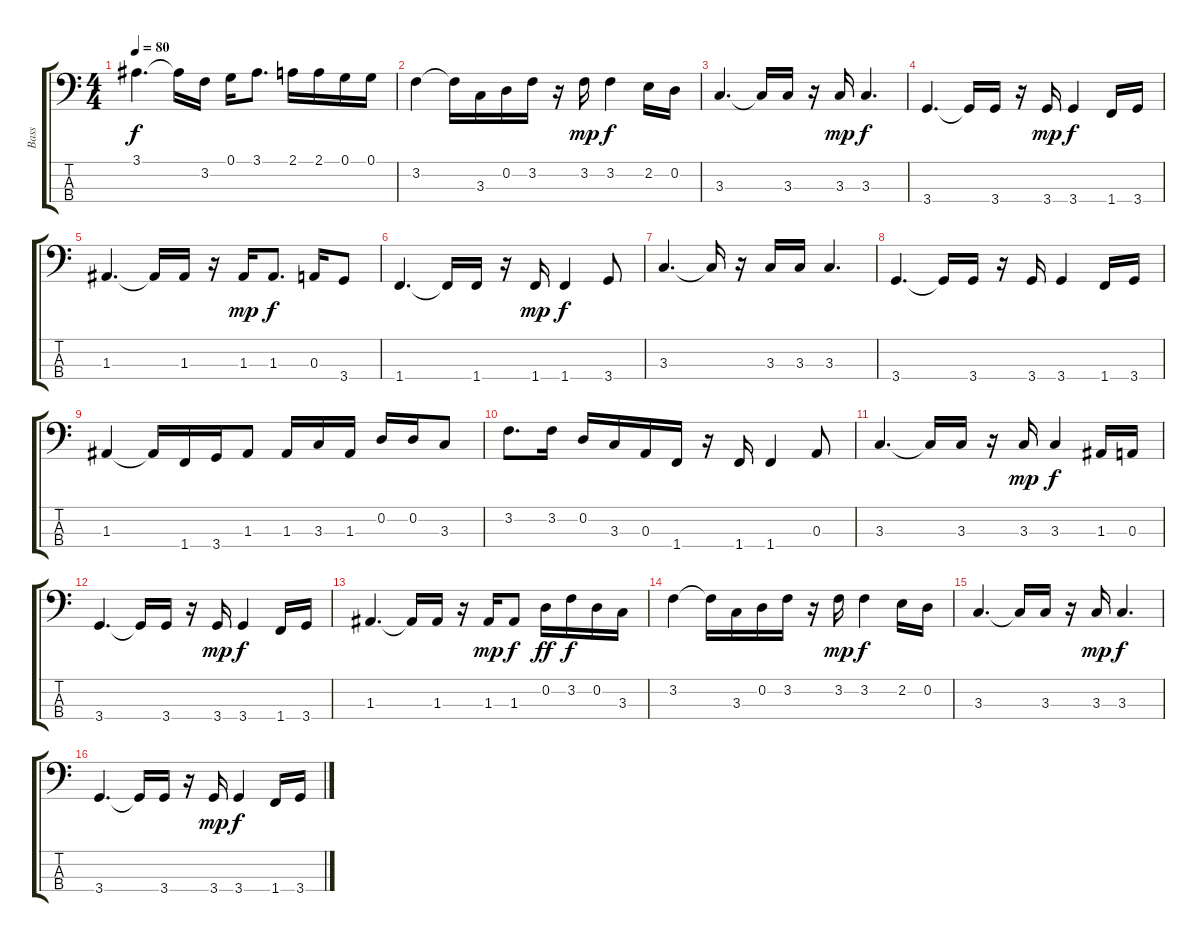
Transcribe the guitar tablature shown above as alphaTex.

\track ("Bass" "Bass") {instrument acousticbass}
\staff {score tabs}
\tuning (G2 D2 A1 E1) {hide}
\ts (4 4)
\tempo 80
\clef f4
\ks c
3.1.4{d dy f} 3.1{t}.16 3.2.16 0.1.16 3.1.8{d} 2.1.16 2.1.16 0.1.16 0.1.16 |
3.2.4 3.2{t}.16 3.3.16 0.2.16 3.2.16 r.16 3.2.16{dy mp} 3.2.4{dy f} 2.2.16 0.2.16 |
3.3.4{d} 3.3{t}.16 3.3.16 r.16 3.3.16{dy mp} 3.3.4{d dy f} |
3.4.4{d} 3.4{t}.16 3.4.16 r.16 3.4.16{dy mp} 3.4.4{dy f} 1.4.16 3.4.16 |
1.3.4{d} 1.3{t}.16 1.3.16 r.16 1.3.16{dy mp} 1.3.8{d dy f} 0.3.16 3.4.8 |
1.4.4{d} 1.4{t}.16 1.4.16 r.16 1.4.16{dy mp} 1.4.4{dy f} 3.4.8 |
3.3.4{d} 3.3{t}.16 r.16 3.3.16 3.3.16 3.3.4{d} |
3.4.4{d} 3.4{t}.16 3.4.16 r.16 3.4.16 3.4.4 1.4.16 3.4.16 |
1.3.4 1.3{t}.16 1.4.16 3.4.16 1.3.8 1.3.16 3.3.16 1.3.16 0.2.16 0.2.16 3.3.8 |
3.2.8{d} 3.2.16 0.2.16 3.3.16 0.3.16 1.4.16 r.16 1.4.16 1.4.4 0.3.8 |
3.3.4{d} 3.3{t}.16 3.3.16 r.16 3.3.16{dy mp} 3.3.4{dy f} 1.3.16 0.3.16 |
3.4.4{d} 3.4{t}.16 3.4.16 r.16 3.4.16{dy mp} 3.4.4{dy f} 1.4.16 3.4.16 |
1.3.4{d} 1.3{t}.16 1.3.16 r.16 1.3.16{dy mp} 1.3.8{dy f} 0.2.16{dy ff} 3.2.16{dy f} 0.2.16 3.3.16 |
3.2.4 3.2{t}.16 3.3.16 0.2.16 3.2.16 r.16 3.2.16{dy mp} 3.2.4{dy f} 2.2.16 0.2.16 |
3.3.4{d} 3.3{t}.16 3.3.16 r.16 3.3.16{dy mp} 3.3.4{d dy f} |
3.4.4{d} 3.4{t}.16 3.4.16 r.16 3.4.16{dy mp} 3.4.4{dy f} 1.4.16 3.4.16
